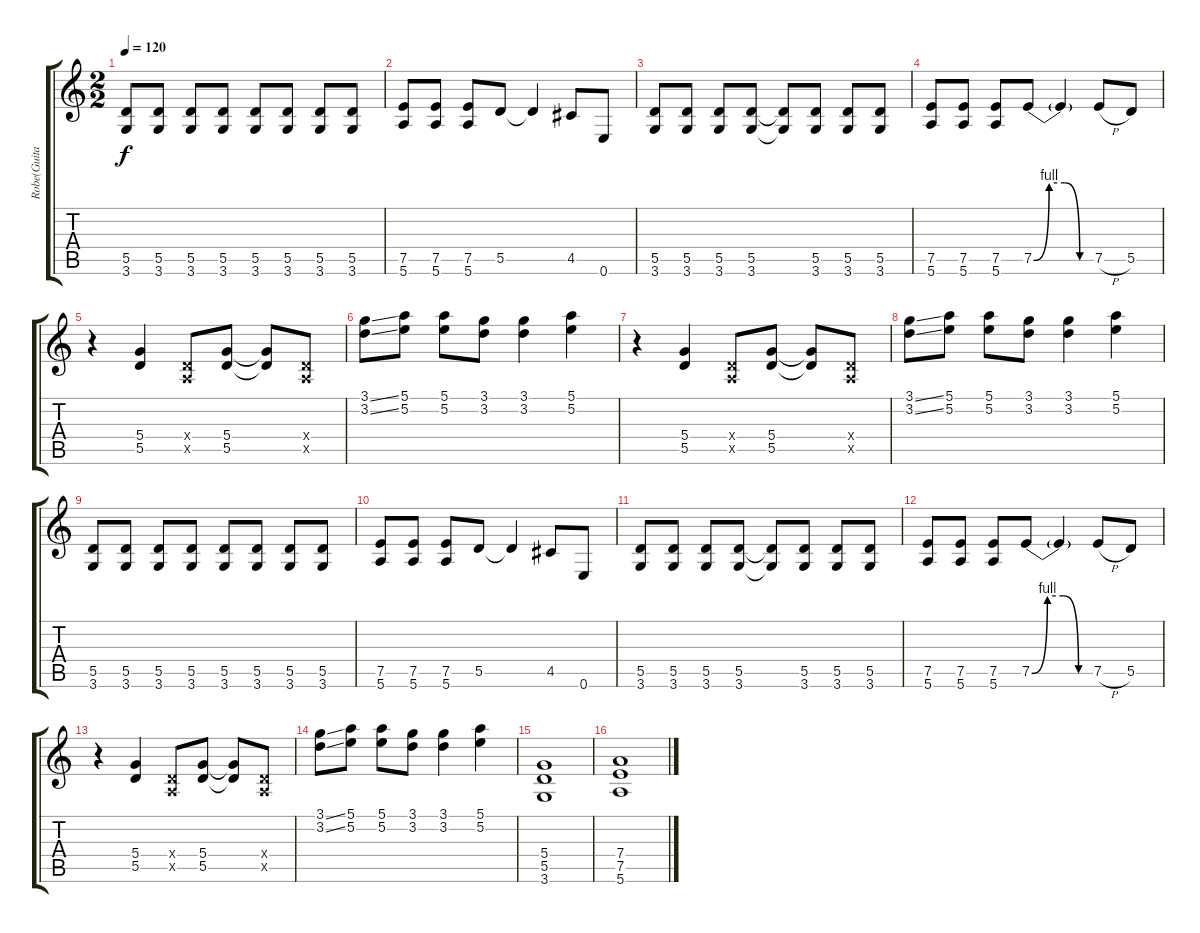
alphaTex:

\track ("Robe(Guitarra distorsionada)" "Robe(Guita") {instrument distortionguitar}
\staff {score tabs}
\tuning (E4 B3 G3 D3 A2 E2) {hide}
\ts (2 2)
\tempo 120
\clef g2
\ks c
(5.5 3.6).8{dy f} (5.5 3.6).8 (5.5 3.6).8 (5.5 3.6).8 (5.5 3.6).8 (5.5 3.6).8 (5.5 3.6).8 (5.5 3.6).8 |
(7.5 5.6).8 (7.5 5.6).8 (7.5 5.6).8 5.5.8 5.5{t}.4 4.5.8 0.6.8 |
(5.5 3.6).8 (5.5 3.6).8 (5.5 3.6).8 (5.5 3.6).8 (5.5{t} 3.6{t}).8 (5.5 3.6).8 (5.5 3.6).8 (5.5 3.6).8 |
(7.5 5.6).8 (7.5 5.6).8 (7.5 5.6).8 7.5{be (custom 0 0 15 4 30 4 45 0 60 0)}.8 7.5{t}.4 7.5{h}.8 5.5.8 |
r.4 (5.4 5.5).4 (0.4{x} 0.5{x}).8 (5.4 5.5).8 (5.4{t} 5.5{t}).8 (0.4{x} 0.5{x}).8 |
(3.1{ss} 3.2{ss}).8 (5.1 5.2).8 (5.1 5.2).8 (3.1 3.2).8 (3.1 3.2).4 (5.1 5.2).4 |
r.4 (5.4 5.5).4 (0.4{x} 0.5{x}).8 (5.4 5.5).8 (5.4{t} 5.5{t}).8 (0.4{x} 0.5{x}).8 |
(3.1{ss} 3.2{ss}).8 (5.1 5.2).8 (5.1 5.2).8 (3.1 3.2).8 (3.1 3.2).4 (5.1 5.2).4 |
(5.5 3.6).8 (5.5 3.6).8 (5.5 3.6).8 (5.5 3.6).8 (5.5 3.6).8 (5.5 3.6).8 (5.5 3.6).8 (5.5 3.6).8 |
(7.5 5.6).8 (7.5 5.6).8 (7.5 5.6).8 5.5.8 5.5{t}.4 4.5.8 0.6.8 |
(5.5 3.6).8 (5.5 3.6).8 (5.5 3.6).8 (5.5 3.6).8 (5.5{t} 3.6{t}).8 (5.5 3.6).8 (5.5 3.6).8 (5.5 3.6).8 |
(7.5 5.6).8 (7.5 5.6).8 (7.5 5.6).8 7.5{be (custom 0 0 15 4 30 4 45 0 60 0)}.8 7.5{t}.4 7.5{h}.8 5.5.8 |
r.4 (5.4 5.5).4 (0.4{x} 0.5{x}).8 (5.4 5.5).8 (5.4{t} 5.5{t}).8 (0.4{x} 0.5{x}).8 |
(3.1{ss} 3.2{ss}).8 (5.1 5.2).8 (5.1 5.2).8 (3.1 3.2).8 (3.1 3.2).4 (5.1 5.2).4 |
(5.4 5.5 3.6).1 |
(7.4 7.5 5.6).1
